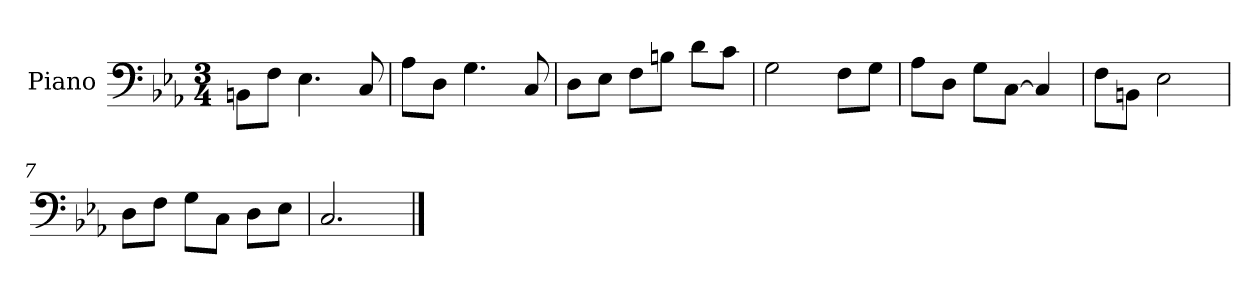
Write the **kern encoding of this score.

**kern
*part1
*staff1
*I"Piano
*I'Pno
*clefF4
*k[b-e-a-]
*c:
*M3/4
=1
8BBn\L
8F\J
4.E-\
8C/
=2
8A-\L
8D\J
4.G\
8C/
=3
8D\L
8E-\J
8F\L
8Bn\J
8d\L
8c\J
=4
2G\
8F\L
8G\J
=5
8A-\L
8D\J
8G\L
[8C\J
4C/]
=6
8F\L
8BBn\J
2E-\
=7
8D\L
8F\J
8G\L
8C\J
8D\L
8E-\J
=8
2.C/
==
*-
